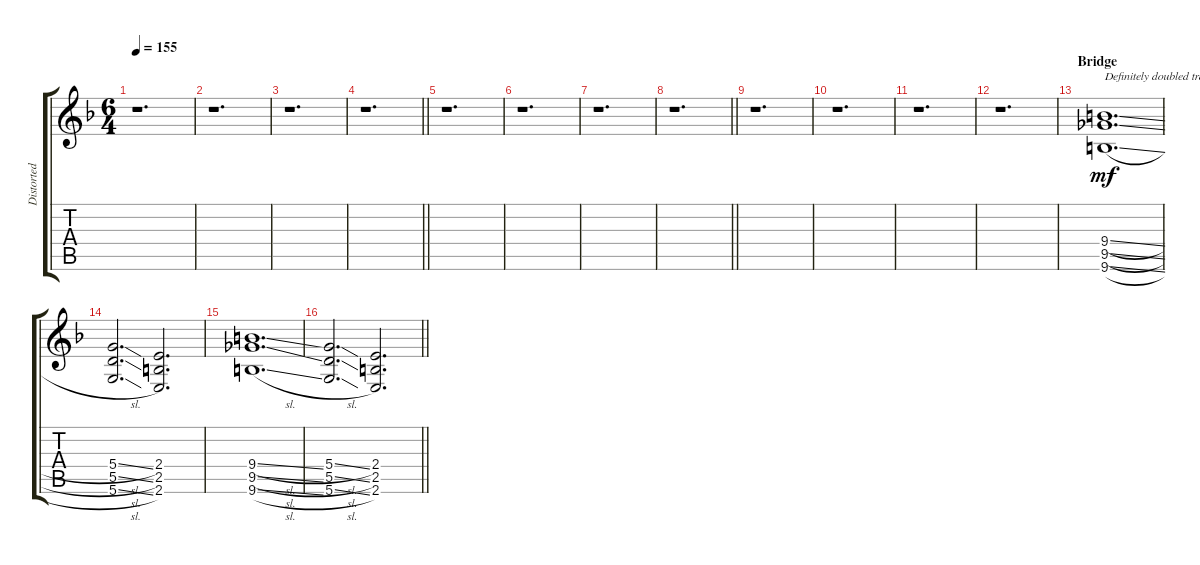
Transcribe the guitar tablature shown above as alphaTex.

\track ("Distorted Center Guitar" "Distorted ") {instrument distortionguitar}
\staff {score tabs}
\tuning (E4 B3 G3 D3 A2 D2) {hide}
\ts (6 4)
\tempo 155
\clef g2
\ks dminor
r.1{d dy mf} |
r.1{d} |
r.1{d} |
\barLineRight lightlight
r.1{d} |
r.1{d} |
r.1{d} |
r.1{d} |
\barLineRight lightlight
r.1{d} |
r.1{d} |
r.1{d} |
r.1{d} |
r.1{d} |
\section ("" "Bridge")
(9.4{sl} 9.5{sl} 9.6{sl}).1{d txt "Definitely doubled tracked, but played as one trac"} |
(5.4{sl} 5.5{sl} 5.6{sl}).2{d} (2.4 2.5 2.6).2{d} |
(9.4{sl} 9.5{sl} 9.6{sl}).1{d} |
\barLineRight lightlight
(5.4{sl} 5.5{sl} 5.6{sl}).2{d} (2.4 2.5 2.6).2{d}
